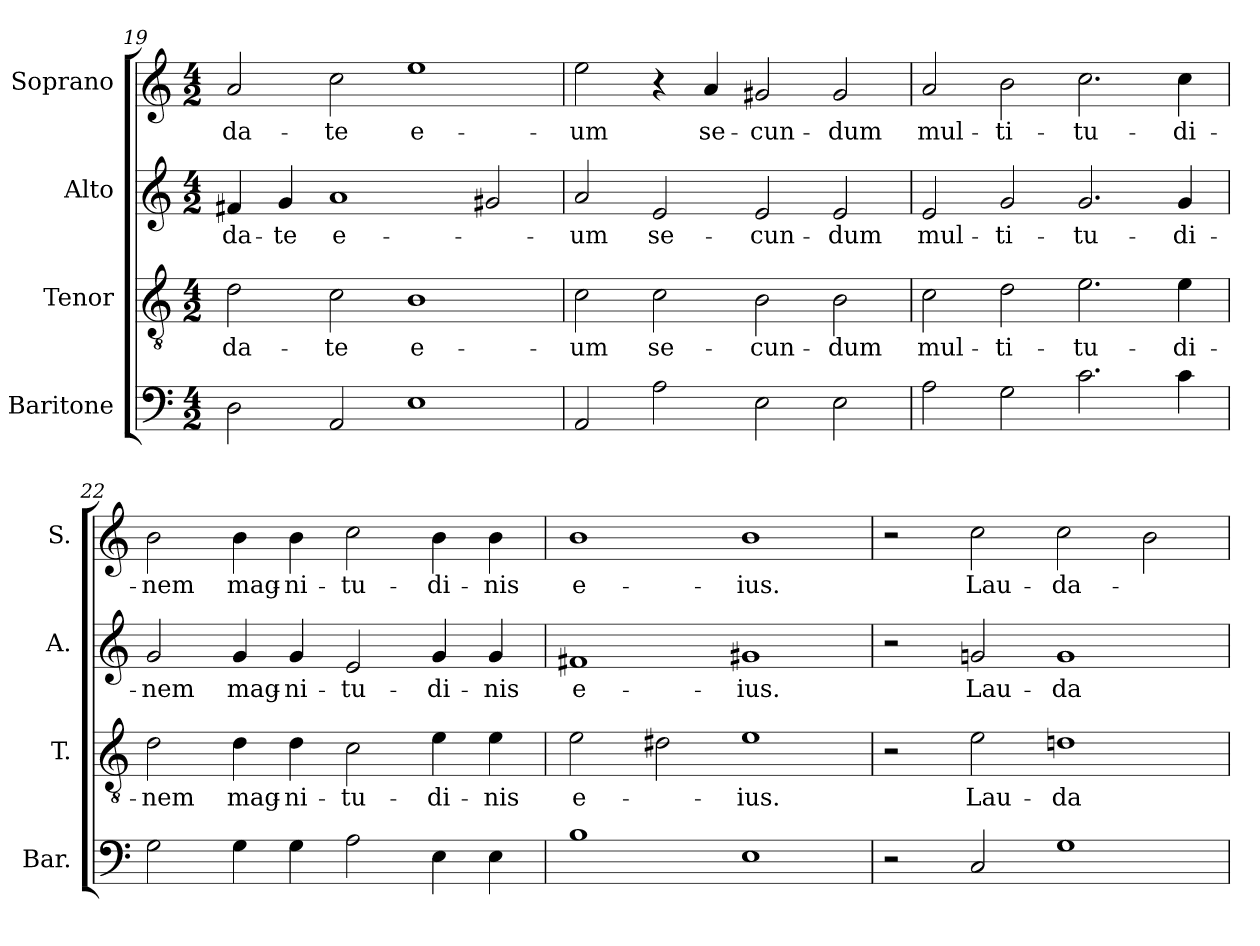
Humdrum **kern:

**kern	**kern	**text	**kern	**text	**kern	**text
*part4	*part3	*part3	*part2	*part2	*part1	*part1
*staff4	*staff3	*staff3	*staff2	*staff2	*staff1	*staff1
*I"Baritone	*I"Tenor	*	*I"Alto	*	*I"Soprano	*
*I'Bar.	*I'T.	*	*I'A.	*	*I'S.	*
*clefF4	*clefGv2	*	*clefG2	*	*clefG2	*
*	*ITrd7c12	*	*	*	*	*
*k[]	*k[]	*	*k[]	*	*k[]	*
*C:	*C:	*	*C:	*	*C:	*
*M4/2	*M4/2	*	*M4/2	*	*M4/2	*
=19	=19	=19	=19	=19	=19	=19
!	!	!LO:LY:b:color=#000000	!	!	!	!
!	!	!	!	!LO:LY:b:color=#000000	!	!
!	!	!	!	!	!	!LO:LY:b:color=#000000
2Di\	2Di\	-da-	4f#Xi/	-da-	2ai/	-da-
!	!	!	!	!LO:LY:b:color=#000000	!	!
.	.	.	4gi/	-te	.	.
!	!	!LO:LY:b:color=#000000	!	!	!	!
!	!	!	!	!LO:LY:b:color=#000000	!	!
!	!	!	!	!	!	!LO:LY:b:color=#000000
2AAi/	2Ci\	-te	1ai	e-	2cci\	-te
!	!	!LO:LY:b:color=#000000	!	!	!	!
!	!	!	!	!	!	!LO:LY:b:color=#000000
1Ei	1BBi	e-	.	.	1eei	e-
.	.	.	2g#Xi/	.	.	.
=20	=20	=20	=20	=20	=20	=20
!	!	!LO:LY:b:color=#000000	!	!	!	!
!	!	!	!	!LO:LY:b:color=#000000	!	!
!	!	!	!	!	!	!LO:LY:b:color=#000000
2AAi/	2Ci\	-um	2ai/	-um	2eei\	-um
!	!	!LO:LY:b:color=#000000	!	!	!	!
!	!	!	!	!LO:LY:b:color=#000000	!	!
2Ai\	2Ci\	se-	2ei/	se-	4r	.
!	!	!	!	!	!	!LO:LY:b:color=#000000
.	.	.	.	.	4ai/	se-
!	!	!LO:LY:b:color=#000000	!	!	!	!
!	!	!	!	!LO:LY:b:color=#000000	!	!
!	!	!	!	!	!	!LO:LY:b:color=#000000
2Ei\	2BBi\	-cun-	2ei/	-cun-	2g#Xi/	-cun-
!	!	!LO:LY:b:color=#000000	!	!	!	!
!	!	!	!	!LO:LY:b:color=#000000	!	!
!	!	!	!	!	!	!LO:LY:b:color=#000000
2Ei\	2BBi\	-dum	2ei/	-dum	2g#i/	-dum
!!LO:PB:g=z
=21	=21	=21	=21	=21	=21	=21
!	!	!LO:LY:b:color=#000000	!	!	!	!
!	!	!	!	!LO:LY:b:color=#000000	!	!
!	!	!	!	!	!	!LO:LY:b:color=#000000
2Ai\	2Ci\	mul-	2ei/	mul-	2ai/	mul-
!	!	!LO:LY:b:color=#000000	!	!	!	!
!	!	!	!	!LO:LY:b:color=#000000	!	!
!	!	!	!	!	!	!LO:LY:b:color=#000000
2Gi\	2Di\	-ti-	2gi/	-ti-	2bi\	-ti-
!	!	!LO:LY:b:color=#000000	!	!	!	!
!	!	!	!	!LO:LY:b:color=#000000	!	!
!	!	!	!	!	!	!LO:LY:b:color=#000000
2.ci\	2.Ei\	-tu-	2.gi/	-tu-	2.cci\	-tu-
!	!	!LO:LY:b:color=#000000	!	!	!	!
!	!	!	!	!LO:LY:b:color=#000000	!	!
!	!	!	!	!	!	!LO:LY:b:color=#000000
4ci\	4Ei\	-di-	4gi/	-di-	4cci\	-di-
=22	=22	=22	=22	=22	=22	=22
!	!	!LO:LY:b:color=#000000	!	!	!	!
!	!	!	!	!LO:LY:b:color=#000000	!	!
!	!	!	!	!	!	!LO:LY:b:color=#000000
2Gi\	2Di\	-nem	2gi/	-nem	2bi\	-nem
!	!	!LO:LY:b:color=#000000	!	!	!	!
!	!	!	!	!LO:LY:b:color=#000000	!	!
!	!	!	!	!	!	!LO:LY:b:color=#000000
4Gi\	4Di\	mag-	4gi/	mag-	4bi\	mag-
!	!	!LO:LY:b:color=#000000	!	!	!	!
!	!	!	!	!LO:LY:b:color=#000000	!	!
!	!	!	!	!	!	!LO:LY:b:color=#000000
4Gi\	4Di\	-ni-	4gi/	-ni-	4bi\	-ni-
!	!	!LO:LY:b:color=#000000	!	!	!	!
!	!	!	!	!LO:LY:b:color=#000000	!	!
!	!	!	!	!	!	!LO:LY:b:color=#000000
2Ai\	2Ci\	-tu-	2ei/	-tu-	2cci\	-tu-
!	!	!LO:LY:b:color=#000000	!	!	!	!
!	!	!	!	!LO:LY:b:color=#000000	!	!
!	!	!	!	!	!	!LO:LY:b:color=#000000
4Ei\	4Ei\	-di-	4gi/	-di-	4bi\	-di-
!	!	!LO:LY:b:color=#000000	!	!	!	!
!	!	!	!	!LO:LY:b:color=#000000	!	!
!	!	!	!	!	!	!LO:LY:b:color=#000000
4Ei\	4Ei\	-nis	4gi/	-nis	4bi\	-nis
=23	=23	=23	=23	=23	=23	=23
!	!	!LO:LY:b:color=#000000	!	!	!	!
!	!	!	!	!LO:LY:b:color=#000000	!	!
!	!	!	!	!	!	!LO:LY:b:color=#000000
1Bi	2Ei\	e-	1f#Xi	e-	1bi	e-
.	2D#Xi\	.	.	.	.	.
!	!	!LO:LY:b:color=#000000	!	!	!	!
!	!	!	!	!LO:LY:b:color=#000000	!	!
!	!	!	!	!	!	!LO:LY:b:color=#000000
1Ei	1Ei	-ius.	1g#Xi	-ius.	1bi	-ius.
=24	=24	=24	=24	=24	=24	=24
2r	2r	.	2r	.	2r	.
!	!	!LO:LY:b:color=#000000	!	!	!	!
!	!	!	!	!LO:LY:b:color=#000000	!	!
!	!	!	!	!	!	!LO:LY:b:color=#000000
2Ci/	2Ei\	Lau-	2gni/	Lau-	2cci\	Lau-
!	!	!LO:LY:b:color=#000000	!	!	!	!
!	!	!	!	!LO:LY:b:color=#000000	!	!
!	!	!	!	!	!	!LO:LY:b:color=#000000
1Gi	1Dni	-da-	1gi	-da-	2cci\	-da-
.	.	.	.	.	2bi\	.
=	=	=	=	=	=	=
*-	*-	*-	*-	*-	*-	*-
